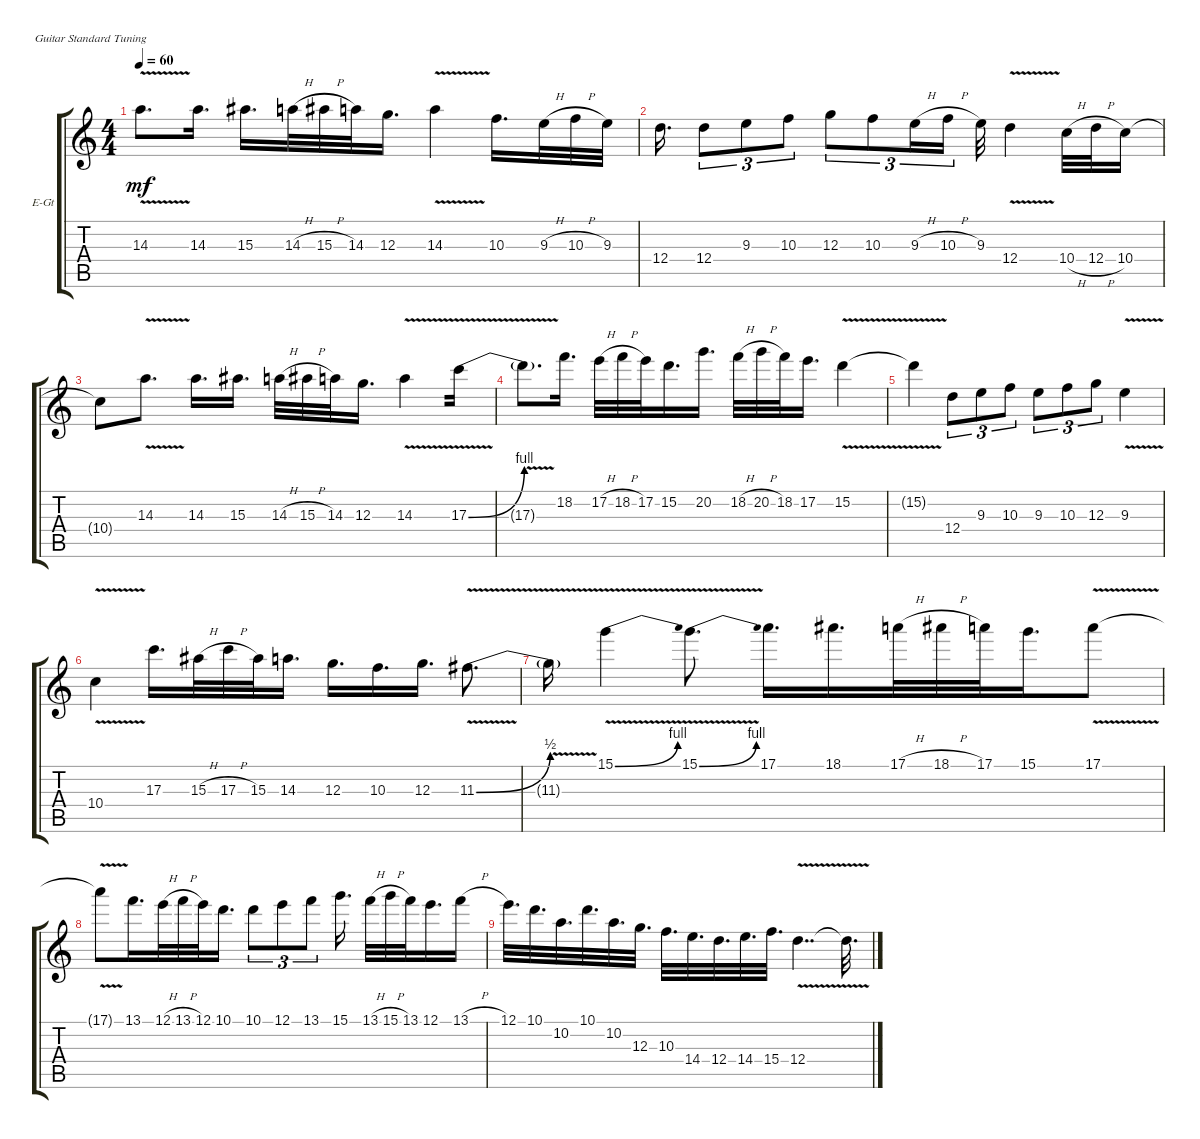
\defaultSystemsLayout 4
\bracketExtendMode groupsimilarinstruments
\firstSystemTrackNameOrientation horizontal
\otherSystemsTrackNameOrientation horizontal
\track ("Electric Guitar" "E-Gt") {instrument distortionguitar}
\staff {score tabs}
\tuning (E4 B3 G3 D3 A2 E2)
\ts (4 4)
\tempo 60
\clef g2
\ks c
14.3{v}.8{d dy mf instrument distortionguitar} 14.3.16{d} 15.3.16{d} 14.3{h}.32 15.3{h}.32 14.3.32 12.3.16{d} 14.3{v}.4{beam merge} 10.3.16{d} 9.3{h}.32 10.3{h}.32 9.3.32 |
12.4.16{d} 12.4.8{tu (3 2)} 9.3.8{tu (3 2)} 10.3.8{tu (3 2)} 12.3.8{tu (3 2)} 10.3.8{tu (3 2)} 9.3{h}.16{tu (3 2)} 10.3{h}.16{tu (3 2)} 9.3.32 12.4{v}.4 10.4{h}.32 12.4{h}.32 10.4.16 |
10.4{t}.8 14.3{v}.8{d} 14.3.16{d} 15.3.16{d} 14.3{h}.32 15.3{h}.32 14.3.32 12.3.16{d} 14.3{v}.4{beam merge} 17.3{be (bend 0 0 15 4) v}.16 |
17.3{v t}.8{d} 18.2.16{d} 17.2{h}.32 18.2{h}.32 17.2.32 15.2.16{d} 20.2.16{d} 18.2{h}.32{beam merge} 20.2{h}.32{beam merge} 18.2.32 17.2.16{d} 15.2{v}.4 |
15.2{t}.4 12.4.8{tu (3 2)} 9.3.8{tu (3 2)} 10.3.8{tu (3 2)} 9.3.8{tu (3 2)} 10.3.8{tu (3 2)} 12.3.8{tu (3 2)} 9.3{v}.4 |
10.4{v}.4 17.3.16{d} 15.3{h}.32 17.3{h}.32 15.3.32 14.3.16{d} 12.3.16{d} 10.3.16{d} 12.3.16{d} 11.3{be (bend 0 0 15 2) v}.8{d} |
11.3{v t}.16 15.1{be (bend 0 0 15 4) v}.4 15.1{be (bend 0 0 15 4) v}.8{d} 17.1.16{d} 18.1.16{d} 17.1{h}.32{beam merge} 18.1{h}.32{beam merge} 17.1.32 15.1.16{d} 17.1{v}.8 |
17.1{v t}.8 13.1.16{d} 12.1{h}.32{beam merge} 13.1{h}.32 12.1.32 10.1.16{d} 10.1.8{tu (3 2)} 12.1.8{tu (3 2)} 13.1.8{tu (3 2)} 15.1.16{d} 13.1{h}.32{beam merge} 15.1{h}.32{beam merge} 13.1.32 12.1.16{d} 13.1{h}.16 |
12.1.32{d} 10.1.32{d} 10.2.32{d} 10.1.32{d} 10.2.32{d} 12.3.32{d} 10.3.32{d} 14.4.32{d} 12.4.32{d} 14.4.32{d} 15.4.32{d} 12.4{v}.4{dd} 12.4{v t}.32{d}
